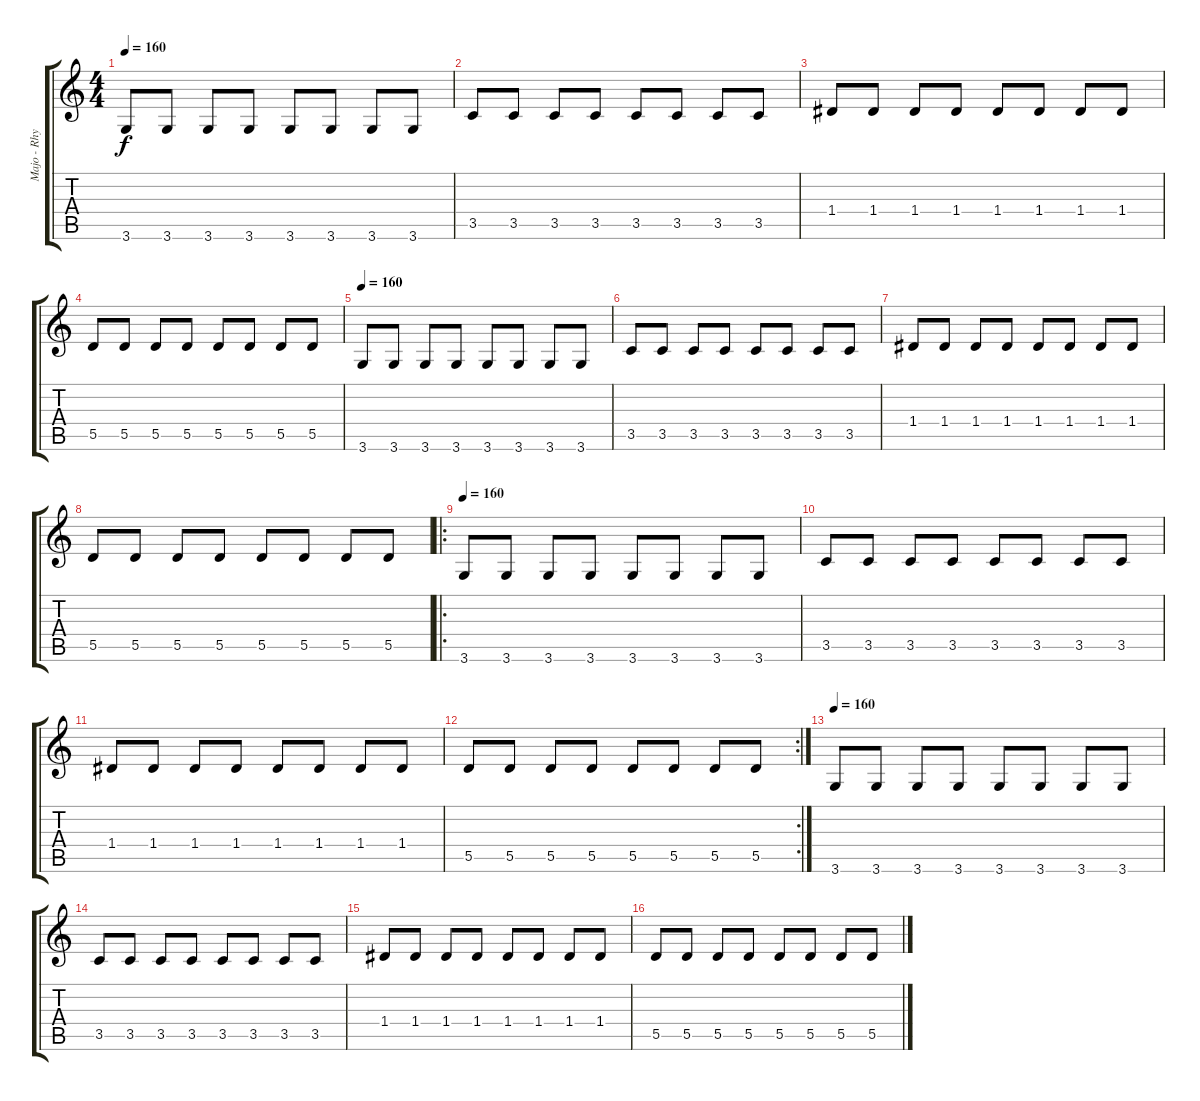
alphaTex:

\track ("Majo - Rhytm" "Majo - Rhy") {instrument distortionguitar}
\staff {score tabs}
\tuning (E4 B3 G3 D3 A2 E2) {hide}
\ts (4 4)
\tempo 160
\clef g2
\ks c
3.6.8{dy f} 3.6.8 3.6.8 3.6.8 3.6.8 3.6.8 3.6.8 3.6.8 |
3.5.8 3.5.8 3.5.8 3.5.8 3.5.8 3.5.8 3.5.8 3.5.8 |
1.4.8 1.4.8 1.4.8 1.4.8 1.4.8 1.4.8 1.4.8 1.4.8 |
5.5.8 5.5.8 5.5.8 5.5.8 5.5.8 5.5.8 5.5.8 5.5.8 |
\tempo 160
3.6.8 3.6.8 3.6.8 3.6.8 3.6.8 3.6.8 3.6.8 3.6.8 |
3.5.8 3.5.8 3.5.8 3.5.8 3.5.8 3.5.8 3.5.8 3.5.8 |
1.4.8 1.4.8 1.4.8 1.4.8 1.4.8 1.4.8 1.4.8 1.4.8 |
5.5.8 5.5.8 5.5.8 5.5.8 5.5.8 5.5.8 5.5.8 5.5.8 |
\ro
\tempo 160
3.6.8 3.6.8 3.6.8 3.6.8 3.6.8 3.6.8 3.6.8 3.6.8 |
3.5.8 3.5.8 3.5.8 3.5.8 3.5.8 3.5.8 3.5.8 3.5.8 |
1.4.8 1.4.8 1.4.8 1.4.8 1.4.8 1.4.8 1.4.8 1.4.8 |
\rc 2
5.5.8 5.5.8 5.5.8 5.5.8 5.5.8 5.5.8 5.5.8 5.5.8 |
\tempo 160
3.6.8{volume 12 instrument distortionguitar} 3.6.8 3.6.8 3.6.8 3.6.8 3.6.8 3.6.8 3.6.8 |
3.5.8 3.5.8 3.5.8 3.5.8 3.5.8 3.5.8 3.5.8 3.5.8 |
1.4.8 1.4.8 1.4.8 1.4.8 1.4.8 1.4.8 1.4.8 1.4.8 |
5.5.8 5.5.8 5.5.8 5.5.8 5.5.8 5.5.8 5.5.8 5.5.8
